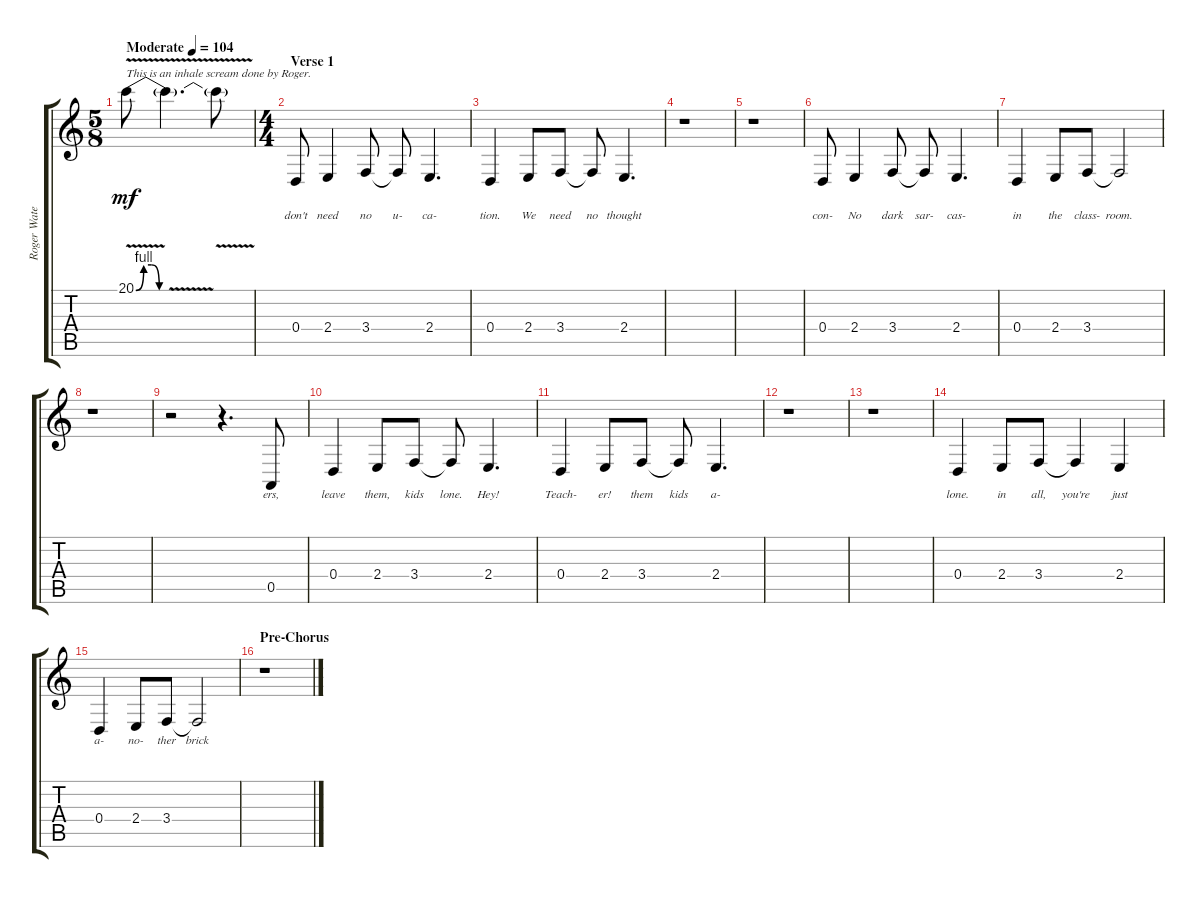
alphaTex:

\track ("Roger Waters & David Gilmour | Lead Voc" "Roger Wate") {instrument oboe}
\staff {score tabs}
\tuning (E4 B3 G3 D3 A2 E2) {hide}
\ts (5 8)
\tempo (104 "Moderate")
\clef g2
\ks c
20.1{be (custom 0 0 15 4 30 4 45 0 60 0) v}.8{txt "This is an inhale scream done by Roger." dy mf instrument oboe} 20.1{v t}.4{d} 20.1{t}.8 |
\ts (4 4)
\section ("" "Verse 1")
0.4.8{lyrics (0 "don't") lyrics (1 "") lyrics (2 "") lyrics (3 "") lyrics (4 "")} 2.4.4{lyrics (0 "need") lyrics (1 "") lyrics (2 "") lyrics (3 "") lyrics (4 "")} 3.4.8{lyrics (0 "no") lyrics (1 "") lyrics (2 "") lyrics (3 "") lyrics (4 "")} 3.4{t}.8{lyrics (0 "u-") lyrics (1 "") lyrics (2 "") lyrics (3 "") lyrics (4 "")} 2.4.4{d lyrics (0 "ca-") lyrics (1 "") lyrics (2 "") lyrics (3 "") lyrics (4 "")} |
0.4.4{lyrics (0 "tion.") lyrics (1 "") lyrics (2 "") lyrics (3 "") lyrics (4 "")} 2.4.8{lyrics (0 "We") lyrics (1 "") lyrics (2 "") lyrics (3 "") lyrics (4 "")} 3.4.8{lyrics (0 "need") lyrics (1 "") lyrics (2 "") lyrics (3 "") lyrics (4 "")} 3.4{t}.8{lyrics (0 "no") lyrics (1 "") lyrics (2 "") lyrics (3 "") lyrics (4 "")} 2.4.4{d lyrics (0 "thought") lyrics (1 "") lyrics (2 "") lyrics (3 "") lyrics (4 "")} |
r.1 |
r.1 |
0.4.8{lyrics (0 "con-") lyrics (1 "") lyrics (2 "") lyrics (3 "") lyrics (4 "")} 2.4.4{lyrics (0 "No") lyrics (1 "") lyrics (2 "") lyrics (3 "") lyrics (4 "")} 3.4.8{lyrics (0 "dark") lyrics (1 "") lyrics (2 "") lyrics (3 "") lyrics (4 "")} 3.4{t}.8{lyrics (0 "sar-") lyrics (1 "") lyrics (2 "") lyrics (3 "") lyrics (4 "")} 2.4.4{d lyrics (0 "cas-") lyrics (1 "") lyrics (2 "") lyrics (3 "") lyrics (4 "")} |
0.4.4{lyrics (0 "in") lyrics (1 "") lyrics (2 "") lyrics (3 "") lyrics (4 "")} 2.4.8{lyrics (0 "the") lyrics (1 "") lyrics (2 "") lyrics (3 "") lyrics (4 "")} 3.4.8{lyrics (0 "class-") lyrics (1 "") lyrics (2 "") lyrics (3 "") lyrics (4 "")} 3.4{t}.2{lyrics (0 "room.") lyrics (1 "") lyrics (2 "") lyrics (3 "") lyrics (4 "")} |
r.1 |
r.2 r.4{d} 0.5.8{lyrics (0 "ers,") lyrics (1 "") lyrics (2 "") lyrics (3 "") lyrics (4 "")} |
0.4.4{lyrics (0 "leave") lyrics (1 "") lyrics (2 "") lyrics (3 "") lyrics (4 "")} 2.4.8{lyrics (0 "them,") lyrics (1 "") lyrics (2 "") lyrics (3 "") lyrics (4 "")} 3.4.8{lyrics (0 "kids") lyrics (1 "") lyrics (2 "") lyrics (3 "") lyrics (4 "")} 3.4{t}.8{lyrics (0 "lone.") lyrics (1 "") lyrics (2 "") lyrics (3 "") lyrics (4 "")} 2.4.4{d lyrics (0 "Hey!") lyrics (1 "") lyrics (2 "") lyrics (3 "") lyrics (4 "")} |
0.4.4{lyrics (0 "Teach-") lyrics (1 "") lyrics (2 "") lyrics (3 "") lyrics (4 "")} 2.4.8{lyrics (0 "er!") lyrics (1 "") lyrics (2 "") lyrics (3 "") lyrics (4 "")} 3.4.8{lyrics (0 "them") lyrics (1 "") lyrics (2 "") lyrics (3 "") lyrics (4 "")} 3.4{t}.8{lyrics (0 "kids") lyrics (1 "") lyrics (2 "") lyrics (3 "") lyrics (4 "")} 2.4.4{d lyrics (0 "a-") lyrics (1 "") lyrics (2 "") lyrics (3 "") lyrics (4 "")} |
r.1 |
r.1 |
0.4.4{lyrics (0 "lone.") lyrics (1 "") lyrics (2 "") lyrics (3 "") lyrics (4 "")} 2.4.8{lyrics (0 "in") lyrics (1 "") lyrics (2 "") lyrics (3 "") lyrics (4 "")} 3.4.8{lyrics (0 "all,") lyrics (1 "") lyrics (2 "") lyrics (3 "") lyrics (4 "")} 3.4{t}.4{lyrics (0 "you're") lyrics (1 "") lyrics (2 "") lyrics (3 "") lyrics (4 "")} 2.4.4{lyrics (0 "just") lyrics (1 "") lyrics (2 "") lyrics (3 "") lyrics (4 "")} |
0.4.4{lyrics (0 "a-") lyrics (1 "") lyrics (2 "") lyrics (3 "") lyrics (4 "")} 2.4.8{lyrics (0 "no-") lyrics (1 "") lyrics (2 "") lyrics (3 "") lyrics (4 "")} 3.4.8{lyrics (0 "ther") lyrics (1 "") lyrics (2 "") lyrics (3 "") lyrics (4 "")} 3.4{t}.2{lyrics (0 "brick") lyrics (1 "") lyrics (2 "") lyrics (3 "") lyrics (4 "")} |
\section ("" "Pre-Chorus")
r.1
